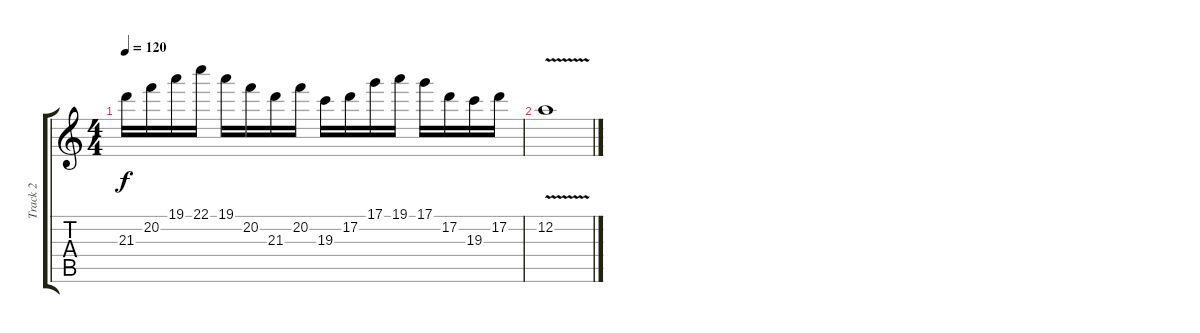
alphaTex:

\track ("Track 2" "Track 2") {instrument distortionguitar}
\staff {score tabs}
\tuning (D4 A3 F3 C3 G2 D2) {hide}
\ts (4 4)
\tempo 120
\clef g2
\ks c
21.3.16{dy f} 20.2.16 19.1.16 22.1.16 19.1.16 20.2.16 21.3.16 20.2.16 19.3.16 17.2.16 17.1.16 19.1.16 17.1.16 17.2.16 19.3.16 17.2.16 |
12.2{v}.1
